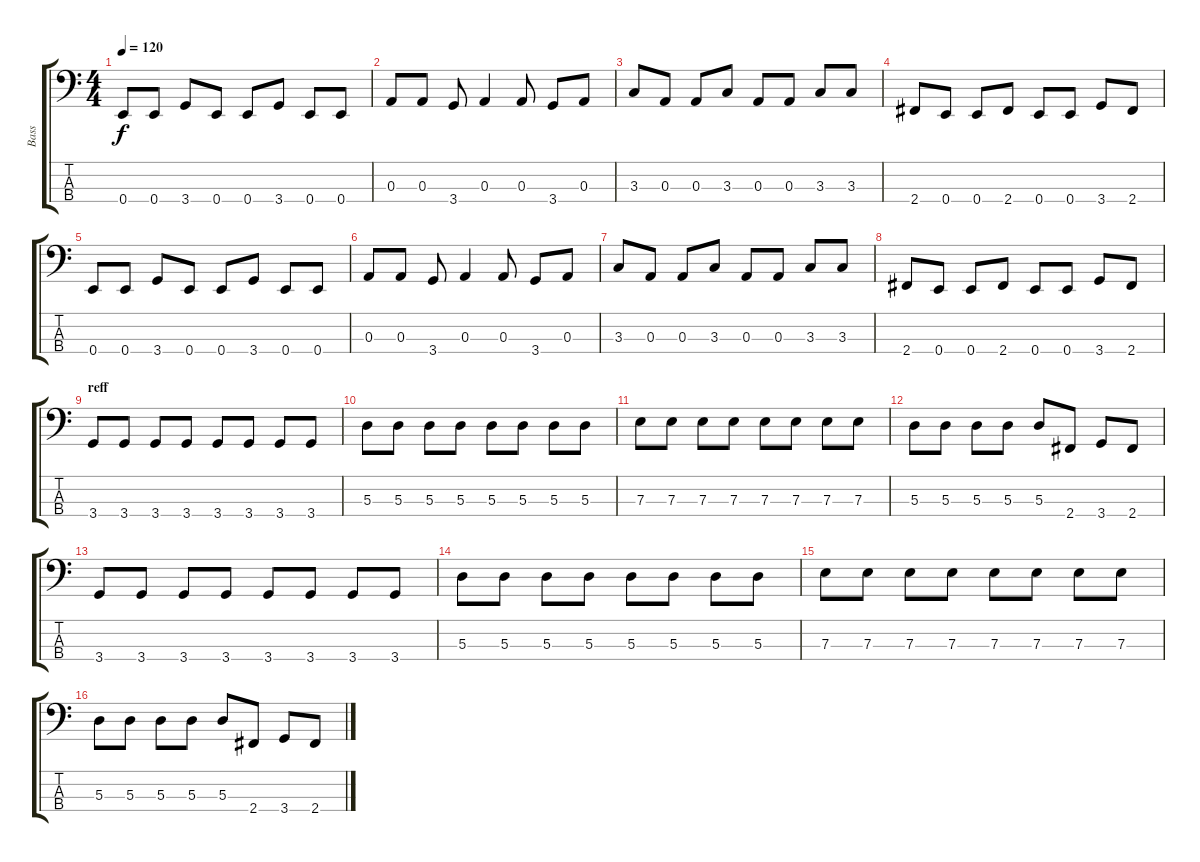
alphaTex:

\track ("Bass" "Bass") {instrument electricbasspick}
\staff {score tabs}
\tuning (G2 D2 A1 E1) {hide}
\ts (4 4)
\tempo 120
\clef f4
\ks c
0.4.8{dy f} 0.4.8 3.4.8 0.4.8 0.4.8 3.4.8 0.4.8 0.4.8 |
0.3.8 0.3.8 3.4.8 0.3.4 0.3.8 3.4.8 0.3.8 |
3.3.8 0.3.8 0.3.8 3.3.8 0.3.8 0.3.8 3.3.8 3.3.8 |
2.4.8 0.4.8 0.4.8 2.4.8 0.4.8 0.4.8 3.4.8 2.4.8 |
0.4.8 0.4.8 3.4.8 0.4.8 0.4.8 3.4.8 0.4.8 0.4.8 |
0.3.8 0.3.8 3.4.8 0.3.4 0.3.8 3.4.8 0.3.8 |
3.3.8 0.3.8 0.3.8 3.3.8 0.3.8 0.3.8 3.3.8 3.3.8 |
2.4.8 0.4.8 0.4.8 2.4.8 0.4.8 0.4.8 3.4.8 2.4.8 |
\section ("" "reff")
3.4.8 3.4.8 3.4.8 3.4.8 3.4.8 3.4.8 3.4.8 3.4.8 |
5.3.8 5.3.8 5.3.8 5.3.8 5.3.8 5.3.8 5.3.8 5.3.8 |
7.3.8 7.3.8 7.3.8 7.3.8 7.3.8 7.3.8 7.3.8 7.3.8 |
5.3.8 5.3.8 5.3.8 5.3.8 5.3.8 2.4.8 3.4.8 2.4.8 |
3.4.8 3.4.8 3.4.8 3.4.8 3.4.8 3.4.8 3.4.8 3.4.8 |
5.3.8 5.3.8 5.3.8 5.3.8 5.3.8 5.3.8 5.3.8 5.3.8 |
7.3.8 7.3.8 7.3.8 7.3.8 7.3.8 7.3.8 7.3.8 7.3.8 |
5.3.8 5.3.8 5.3.8 5.3.8 5.3.8 2.4.8 3.4.8 2.4.8
